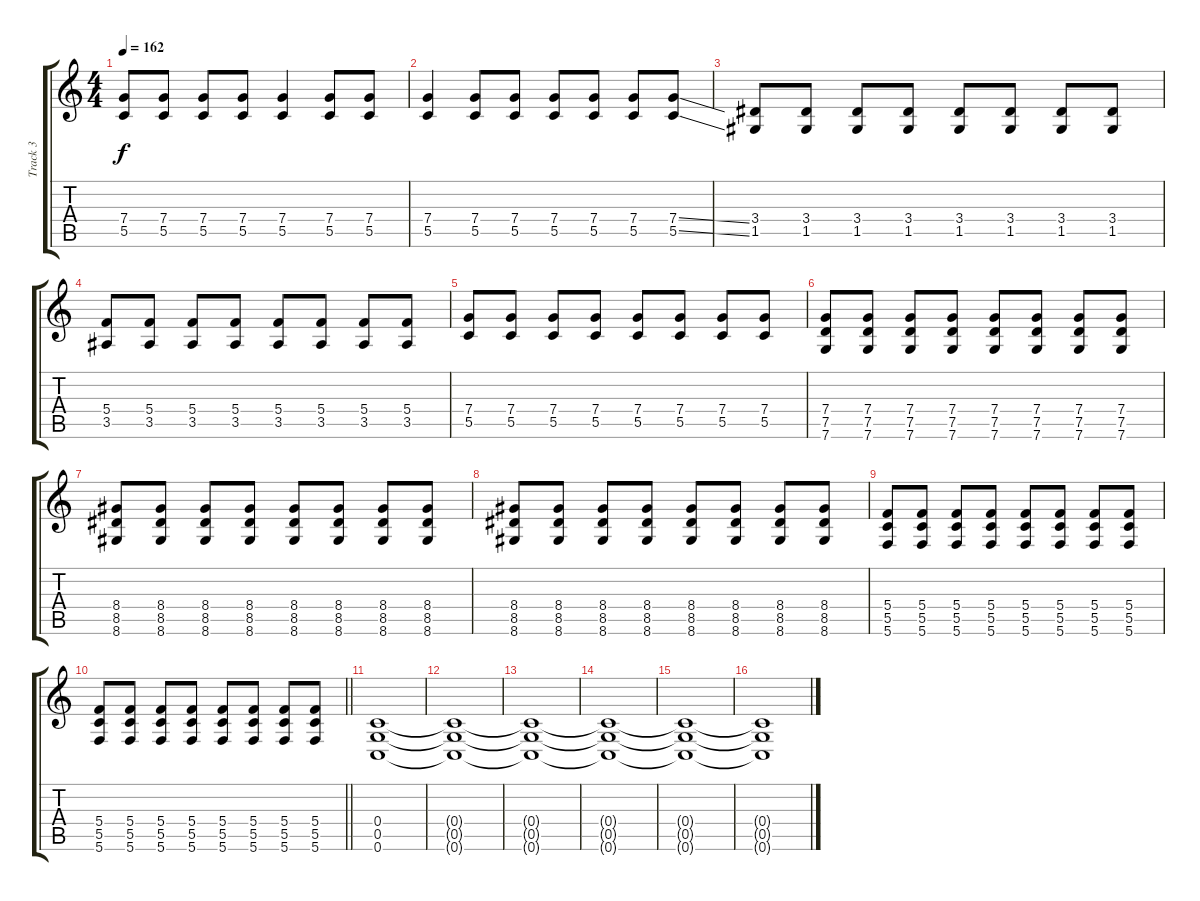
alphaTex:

\track ("Track 3" "Track 3") {instrument distortionguitar}
\staff {score tabs}
\tuning (D4 A3 F3 C3 G2 C2) {hide}
\ts (4 4)
\tempo 162
\clef g2
\ks c
(7.4 5.5).8{dy f} (7.4 5.5).8 (7.4 5.5).8 (7.4 5.5).8 (7.4 5.5).4 (7.4 5.5).8 (7.4 5.5).8 |
(7.4 5.5).4 (7.4 5.5).8 (7.4 5.5).8 (7.4 5.5).8 (7.4 5.5).8 (7.4 5.5).8 (7.4{ss} 5.5{ss}).8 |
(3.4 1.5).8 (3.4 1.5).8 (3.4 1.5).8 (3.4 1.5).8 (3.4 1.5).8 (3.4 1.5).8 (3.4 1.5).8 (3.4 1.5).8 |
(5.4 3.5).8 (5.4 3.5).8 (5.4 3.5).8 (5.4 3.5).8 (5.4 3.5).8 (5.4 3.5).8 (5.4 3.5).8 (5.4 3.5).8 |
(7.4 5.5).8 (7.4 5.5).8 (7.4 5.5).8 (7.4 5.5).8 (7.4 5.5).8 (7.4 5.5).8 (7.4 5.5).8 (7.4 5.5).8 |
(7.4 7.5 7.6).8 (7.4 7.5 7.6).8 (7.4 7.5 7.6).8 (7.4 7.5 7.6).8 (7.4 7.5 7.6).8 (7.4 7.5 7.6).8 (7.4 7.5 7.6).8 (7.4 7.5 7.6).8 |
(8.4 8.5 8.6).8 (8.4 8.5 8.6).8 (8.4 8.5 8.6).8 (8.4 8.5 8.6).8 (8.4 8.5 8.6).8 (8.4 8.5 8.6).8 (8.4 8.5 8.6).8 (8.4 8.5 8.6).8 |
(8.4 8.5 8.6).8 (8.4 8.5 8.6).8 (8.4 8.5 8.6).8 (8.4 8.5 8.6).8 (8.4 8.5 8.6).8 (8.4 8.5 8.6).8 (8.4 8.5 8.6).8 (8.4 8.5 8.6).8 |
(5.4 5.5 5.6).8 (5.4 5.5 5.6).8 (5.4 5.5 5.6).8 (5.4 5.5 5.6).8 (5.4 5.5 5.6).8 (5.4 5.5 5.6).8 (5.4 5.5 5.6).8 (5.4 5.5 5.6).8 |
\barLineRight lightlight
(5.4 5.5 5.6).8 (5.4 5.5 5.6).8 (5.4 5.5 5.6).8 (5.4 5.5 5.6).8 (5.4 5.5 5.6).8 (5.4 5.5 5.6).8 (5.4 5.5 5.6).8 (5.4 5.5 5.6).8 |
(0.4 0.5 0.6).1 |
(0.4{t} 0.5{t} 0.6{t}).1 |
(0.4{t} 0.5{t} 0.6{t}).1 |
(0.4{t} 0.5{t} 0.6{t}).1 |
(0.4{t} 0.5{t} 0.6{t}).1 |
(0.4{t} 0.5{t} 0.6{t}).1
